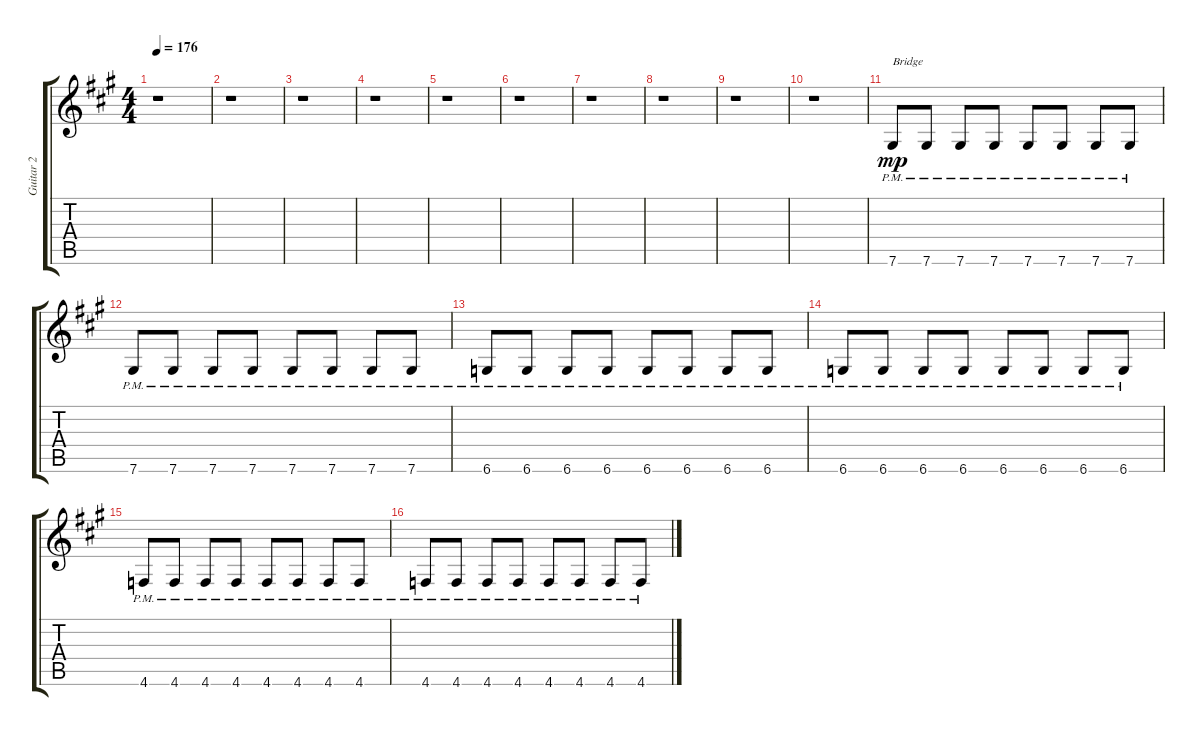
\track ("Guitar 2" "Guitar 2") {instrument distortionguitar}
\staff {score tabs}
\tuning (Eb4 Bb3 Gb3 Db3 Ab2 Db2) {hide}
\ts (4 4)
\tempo 176
\clef g2
\ks a
r.1{dy mp} |
r.1 |
r.1 |
r.1 |
r.1 |
r.1 |
r.1 |
r.1 |
r.1 |
r.1 |
7.6{pm}.8{txt "Bridge"} 7.6{pm}.8 7.6{pm}.8 7.6{pm}.8 7.6{pm}.8 7.6{pm}.8 7.6{pm}.8 7.6{pm}.8 |
7.6{pm}.8 7.6{pm}.8 7.6{pm}.8 7.6{pm}.8 7.6{pm}.8 7.6{pm}.8 7.6{pm}.8 7.6{pm}.8 |
6.6{pm}.8 6.6{pm}.8 6.6{pm}.8 6.6{pm}.8 6.6{pm}.8 6.6{pm}.8 6.6{pm}.8 6.6{pm}.8 |
6.6{pm}.8 6.6{pm}.8 6.6{pm}.8 6.6{pm}.8 6.6{pm}.8 6.6{pm}.8 6.6{pm}.8 6.6{pm}.8 |
4.6{pm}.8 4.6{pm}.8 4.6{pm}.8 4.6{pm}.8 4.6{pm}.8 4.6{pm}.8 4.6{pm}.8 4.6{pm}.8 |
4.6{pm}.8 4.6{pm}.8 4.6{pm}.8 4.6{pm}.8 4.6{pm}.8 4.6{pm}.8 4.6{pm}.8 4.6{pm}.8
